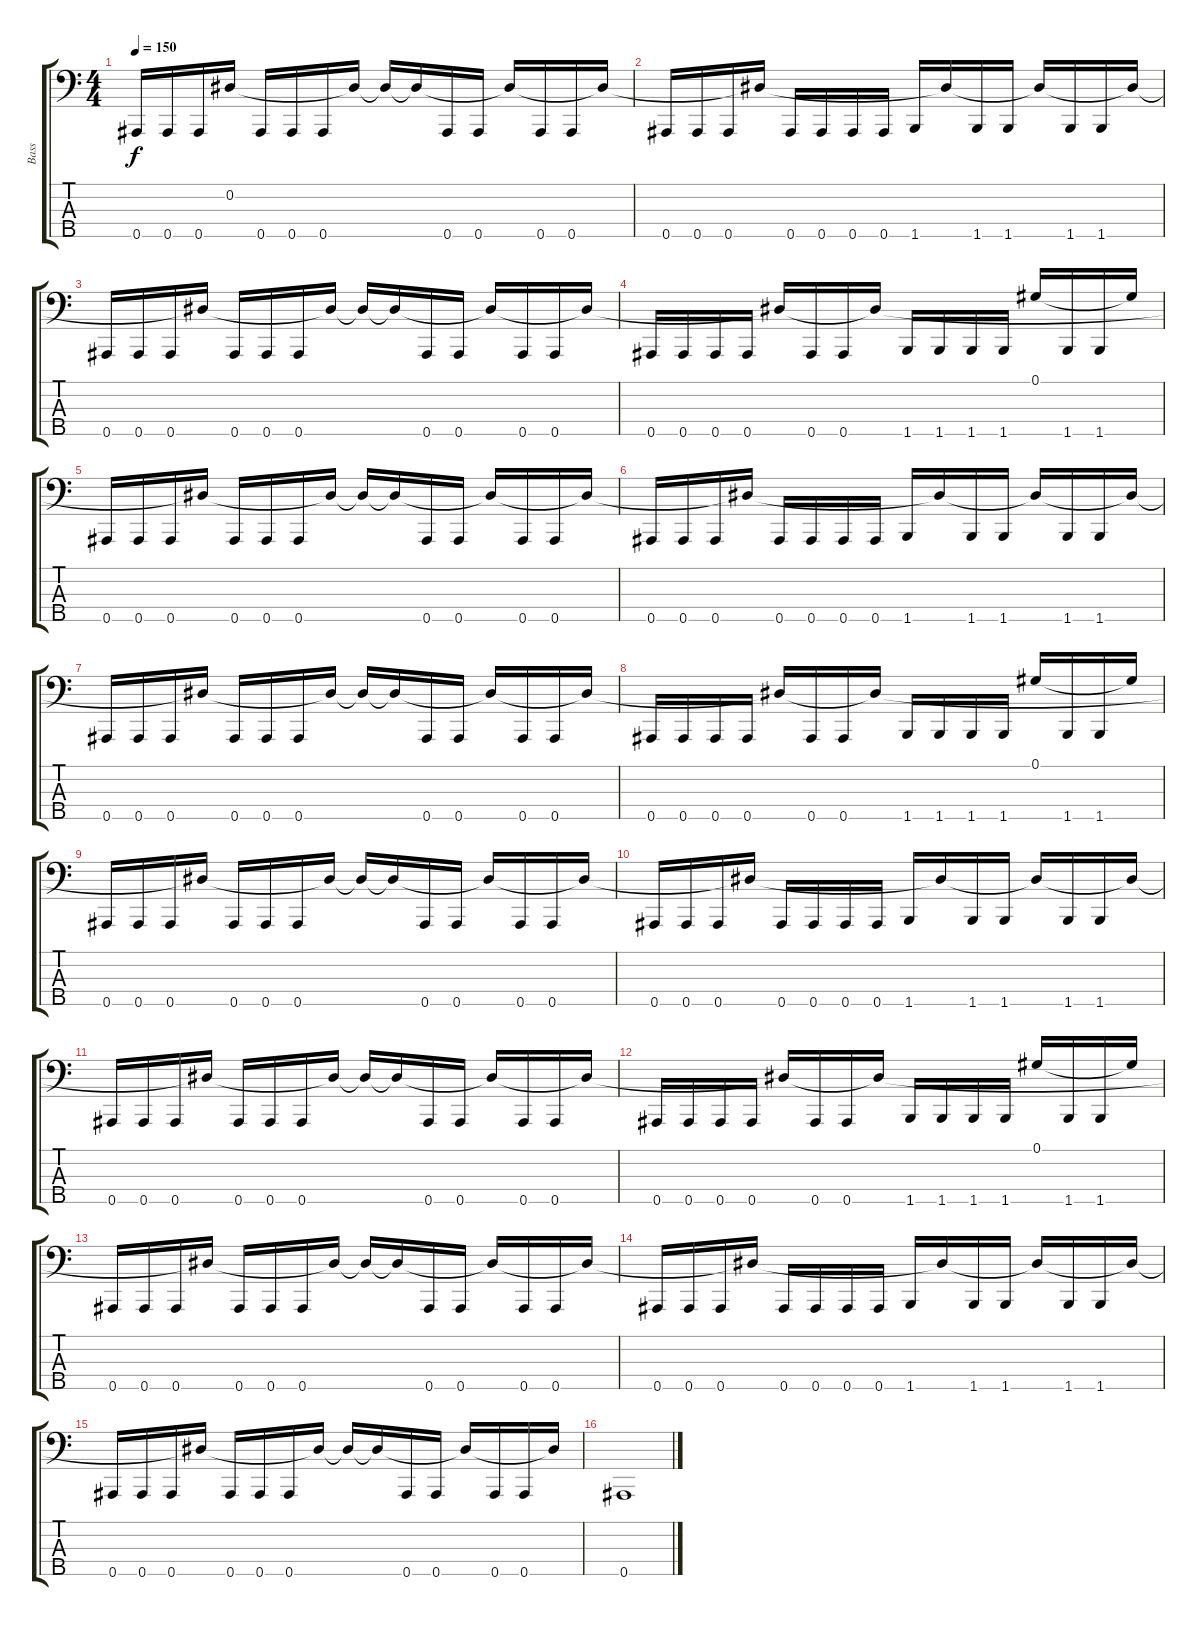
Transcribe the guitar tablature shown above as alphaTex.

\track ("Bass" "Bass") {instrument electricbasspick}
\staff {score tabs}
\tuning (Ab2 Eb2 Bb1 F1 Bb0) {hide}
\ts (4 4)
\tempo 150
\clef f4
\ks c
0.5.16{dy f} 0.5.16 0.5.16 0.2.16 0.5.16 0.5.16 0.5.16 0.2{t}.16 0.2{t}.16 0.2{t}.16 0.5.16 0.5.16 0.2{t}.16 0.5.16 0.5.16 0.2{t}.16 |
0.5.16 0.5.16 0.5.16 0.2{t}.16 0.5.16 0.5.16 0.5.16 0.5.16 1.5.16 0.2{t}.16 1.5.16 1.5.16 0.2{t}.16 1.5.16 1.5.16 0.2{t}.16 |
0.5.16 0.5.16 0.5.16 0.2{t}.16 0.5.16 0.5.16 0.5.16 0.2{t}.16 0.2{t}.16 0.2{t}.16 0.5.16 0.5.16 0.2{t}.16 0.5.16 0.5.16 0.2{t}.16 |
0.5.16 0.5.16 0.5.16 0.5.16 0.2{t}.16 0.5.16 0.5.16 0.2{t}.16 1.5.16 1.5.16 1.5.16 1.5.16 0.1.16 1.5.16 1.5.16 0.1{t}.16 |
0.5.16 0.5.16 0.5.16 0.2{t}.16 0.5.16 0.5.16 0.5.16 0.2{t}.16 0.2{t}.16 0.2{t}.16 0.5.16 0.5.16 0.2{t}.16 0.5.16 0.5.16 0.2{t}.16 |
0.5.16 0.5.16 0.5.16 0.2{t}.16 0.5.16 0.5.16 0.5.16 0.5.16 1.5.16 0.2{t}.16 1.5.16 1.5.16 0.2{t}.16 1.5.16 1.5.16 0.2{t}.16 |
0.5.16 0.5.16 0.5.16 0.2{t}.16 0.5.16 0.5.16 0.5.16 0.2{t}.16 0.2{t}.16 0.2{t}.16 0.5.16 0.5.16 0.2{t}.16 0.5.16 0.5.16 0.2{t}.16 |
0.5.16 0.5.16 0.5.16 0.5.16 0.2{t}.16 0.5.16 0.5.16 0.2{t}.16 1.5.16 1.5.16 1.5.16 1.5.16 0.1.16 1.5.16 1.5.16 0.1{t}.16 |
0.5.16 0.5.16 0.5.16 0.2{t}.16 0.5.16 0.5.16 0.5.16 0.2{t}.16 0.2{t}.16 0.2{t}.16 0.5.16 0.5.16 0.2{t}.16 0.5.16 0.5.16 0.2{t}.16 |
0.5.16 0.5.16 0.5.16 0.2{t}.16 0.5.16 0.5.16 0.5.16 0.5.16 1.5.16 0.2{t}.16 1.5.16 1.5.16 0.2{t}.16 1.5.16 1.5.16 0.2{t}.16 |
0.5.16 0.5.16 0.5.16 0.2{t}.16 0.5.16 0.5.16 0.5.16 0.2{t}.16 0.2{t}.16 0.2{t}.16 0.5.16 0.5.16 0.2{t}.16 0.5.16 0.5.16 0.2{t}.16 |
0.5.16 0.5.16 0.5.16 0.5.16 0.2{t}.16 0.5.16 0.5.16 0.2{t}.16 1.5.16 1.5.16 1.5.16 1.5.16 0.1.16 1.5.16 1.5.16 0.1{t}.16 |
0.5.16 0.5.16 0.5.16 0.2{t}.16 0.5.16 0.5.16 0.5.16 0.2{t}.16 0.2{t}.16 0.2{t}.16 0.5.16 0.5.16 0.2{t}.16 0.5.16 0.5.16 0.2{t}.16 |
0.5.16 0.5.16 0.5.16 0.2{t}.16 0.5.16 0.5.16 0.5.16 0.5.16 1.5.16 0.2{t}.16 1.5.16 1.5.16 0.2{t}.16 1.5.16 1.5.16 0.2{t}.16 |
0.5.16 0.5.16 0.5.16 0.2{t}.16 0.5.16 0.5.16 0.5.16 0.2{t}.16 0.2{t}.16 0.2{t}.16 0.5.16 0.5.16 0.2{t}.16 0.5.16 0.5.16 0.2{t}.16 |
0.5.1
